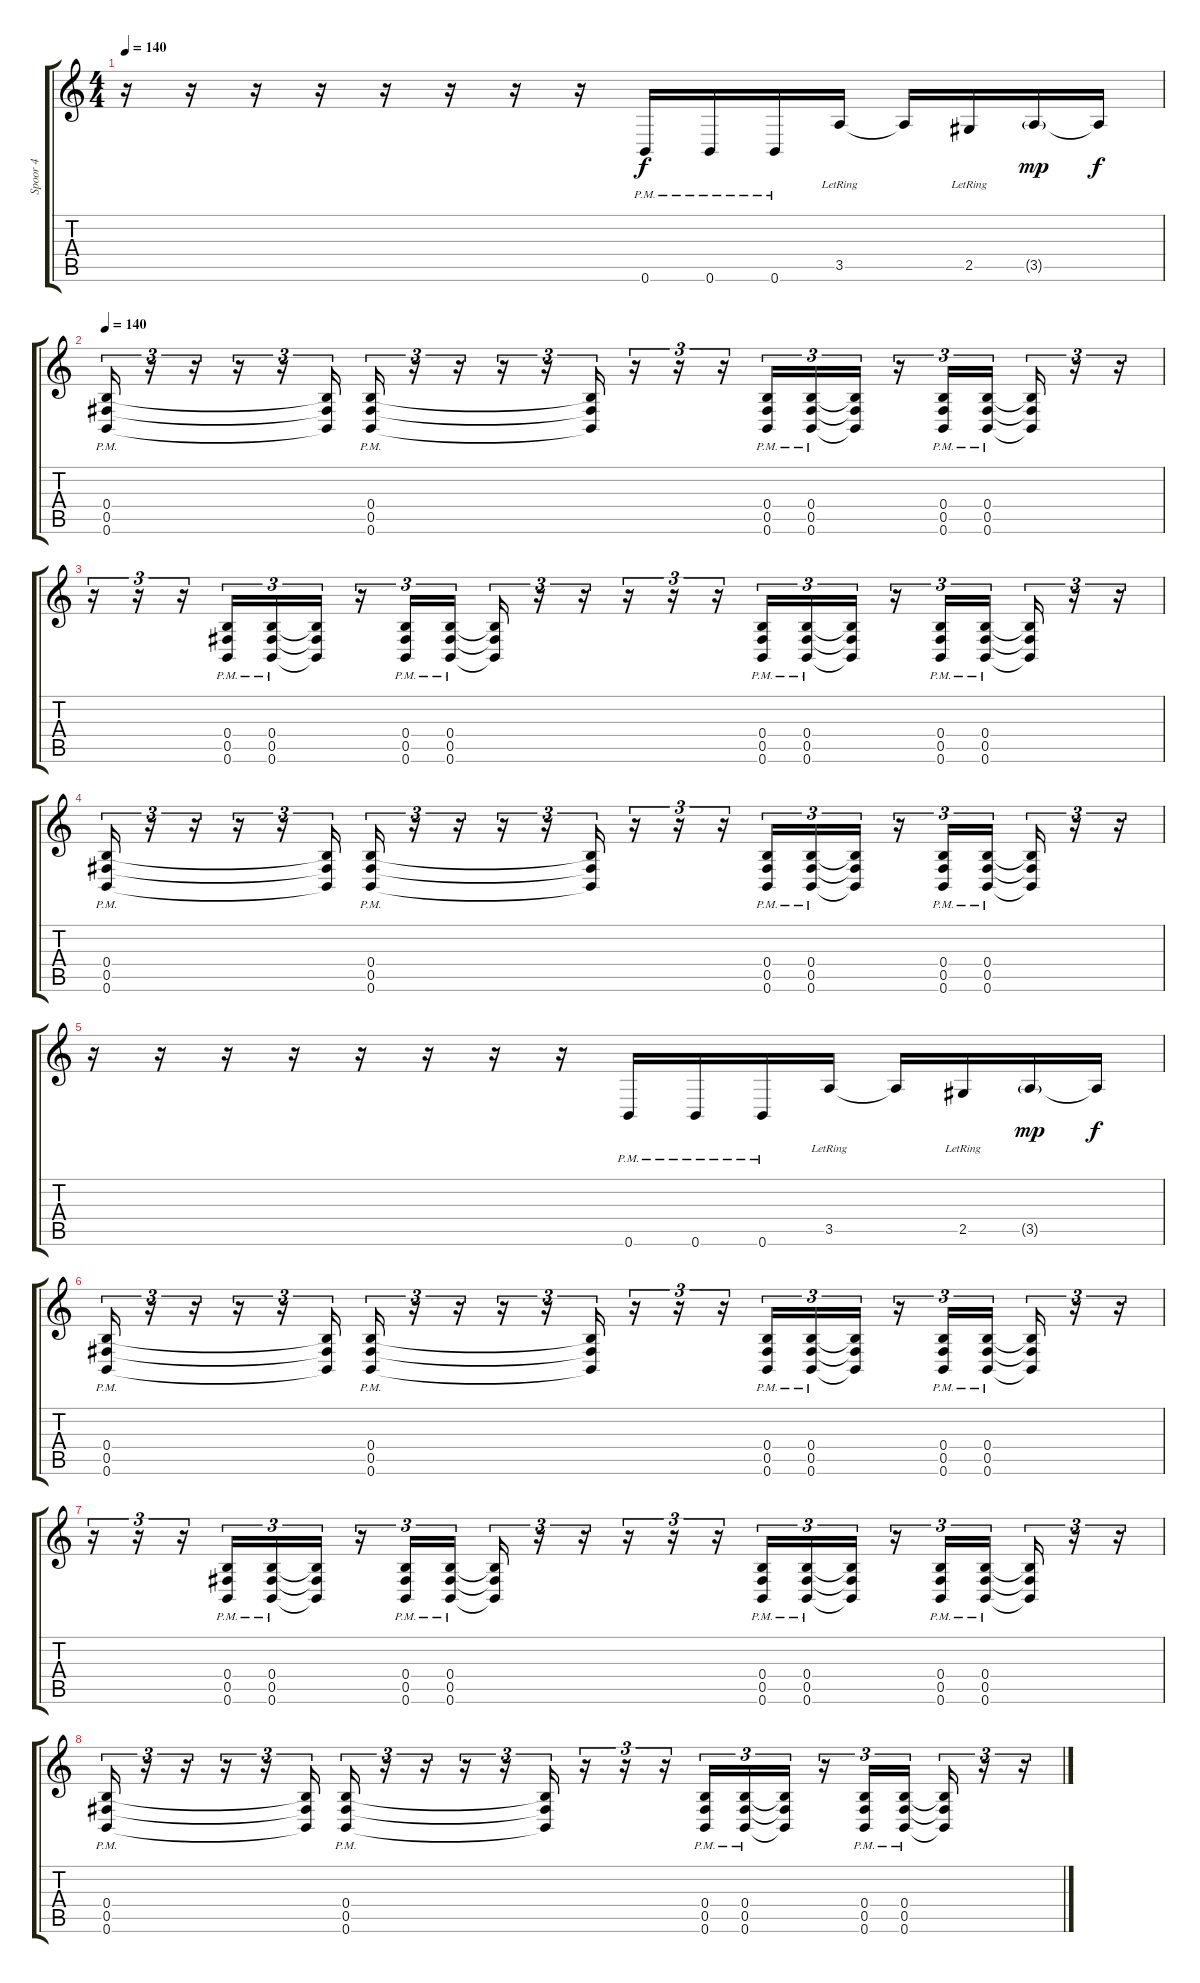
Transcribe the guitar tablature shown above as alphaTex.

\track ("Spoor 4" "Spoor 4") {instrument distortionguitar}
\staff {score tabs}
\tuning (Db4 Ab3 E3 B2 Gb2 B1) {hide}
\ts (4 4)
\tempo 140
\clef g2
\ks c
r.16{dy f} r.16 r.16 r.16 r.16 r.16 r.16 r.16 0.6{pm}.16 0.6{pm}.16 0.6{pm}.16 3.5{lr}.16 3.5{t}.16 2.5{lr}.16 3.5{g}.16{dy mp} 3.5{t}.16{dy f} |
\tempo 140
(0.4{pm} 0.5{pm} 0.6{pm}).16{tu (3 2)} r.16{tu (3 2)} r.16{tu (3 2)} r.16{tu (3 2)} r.16{tu (3 2)} (0.4{t} 0.5{t} 0.6{t}).16{tu (3 2)} (0.4{pm} 0.5{pm} 0.6{pm}).16{tu (3 2)} r.16{tu (3 2)} r.16{tu (3 2)} r.16{tu (3 2)} r.16{tu (3 2)} (0.4{t} 0.5{t} 0.6{t}).16{tu (3 2)} r.16{tu (3 2)} r.16{tu (3 2)} r.16{tu (3 2)} (0.4{pm} 0.5{pm} 0.6{pm}).16{tu (3 2)} (0.4{pm} 0.5{pm} 0.6{pm}).16{tu (3 2)} (0.4{t} 0.5{t} 0.6{t}).16{tu (3 2)} r.16{tu (3 2)} (0.4{pm} 0.5{pm} 0.6{pm}).16{tu (3 2)} (0.4{pm} 0.5{pm} 0.6{pm}).16{tu (3 2) beam splitsecondary} (0.4{t} 0.5{t} 0.6{t}).16{tu (3 2)} r.16{tu (3 2)} r.16{tu (3 2)} |
r.16{tu (3 2)} r.16{tu (3 2)} r.16{tu (3 2)} (0.4{pm} 0.5{pm} 0.6{pm}).16{tu (3 2)} (0.4{pm} 0.5{pm} 0.6{pm}).16{tu (3 2)} (0.4{t} 0.5{t} 0.6{t}).16{tu (3 2)} r.16{tu (3 2)} (0.4{pm} 0.5{pm} 0.6{pm}).16{tu (3 2)} (0.4{pm} 0.5{pm} 0.6{pm}).16{tu (3 2) beam splitsecondary} (0.4{t} 0.5{t} 0.6{t}).16{tu (3 2)} r.16{tu (3 2)} r.16{tu (3 2)} r.16{tu (3 2)} r.16{tu (3 2)} r.16{tu (3 2)} (0.4{pm} 0.5{pm} 0.6{pm}).16{tu (3 2)} (0.4{pm} 0.5{pm} 0.6{pm}).16{tu (3 2)} (0.4{t} 0.5{t} 0.6{t}).16{tu (3 2)} r.16{tu (3 2)} (0.4{pm} 0.5{pm} 0.6{pm}).16{tu (3 2)} (0.4{pm} 0.5{pm} 0.6{pm}).16{tu (3 2) beam splitsecondary} (0.4{t} 0.5{t} 0.6{t}).16{tu (3 2)} r.16{tu (3 2)} r.16{tu (3 2)} |
(0.4{pm} 0.5{pm} 0.6{pm}).16{tu (3 2)} r.16{tu (3 2)} r.16{tu (3 2)} r.16{tu (3 2)} r.16{tu (3 2)} (0.4{t} 0.5{t} 0.6{t}).16{tu (3 2)} (0.4{pm} 0.5{pm} 0.6{pm}).16{tu (3 2)} r.16{tu (3 2)} r.16{tu (3 2)} r.16{tu (3 2)} r.16{tu (3 2)} (0.4{t} 0.5{t} 0.6{t}).16{tu (3 2)} r.16{tu (3 2)} r.16{tu (3 2)} r.16{tu (3 2)} (0.4{pm} 0.5{pm} 0.6{pm}).16{tu (3 2)} (0.4{pm} 0.5{pm} 0.6{pm}).16{tu (3 2)} (0.4{t} 0.5{t} 0.6{t}).16{tu (3 2)} r.16{tu (3 2)} (0.4{pm} 0.5{pm} 0.6{pm}).16{tu (3 2)} (0.4{pm} 0.5{pm} 0.6{pm}).16{tu (3 2) beam splitsecondary} (0.4{t} 0.5{t} 0.6{t}).16{tu (3 2)} r.16{tu (3 2)} r.16{tu (3 2)} |
r.16 r.16 r.16 r.16 r.16 r.16 r.16 r.16 0.6{pm}.16 0.6{pm}.16 0.6{pm}.16 3.5{lr}.16 3.5{t}.16 2.5{lr}.16 3.5{g}.16{dy mp} 3.5{t}.16{dy f} |
(0.4{pm} 0.5{pm} 0.6{pm}).16{tu (3 2)} r.16{tu (3 2)} r.16{tu (3 2)} r.16{tu (3 2)} r.16{tu (3 2)} (0.4{t} 0.5{t} 0.6{t}).16{tu (3 2)} (0.4{pm} 0.5{pm} 0.6{pm}).16{tu (3 2)} r.16{tu (3 2)} r.16{tu (3 2)} r.16{tu (3 2)} r.16{tu (3 2)} (0.4{t} 0.5{t} 0.6{t}).16{tu (3 2)} r.16{tu (3 2)} r.16{tu (3 2)} r.16{tu (3 2)} (0.4{pm} 0.5{pm} 0.6{pm}).16{tu (3 2)} (0.4{pm} 0.5{pm} 0.6{pm}).16{tu (3 2)} (0.4{t} 0.5{t} 0.6{t}).16{tu (3 2)} r.16{tu (3 2)} (0.4{pm} 0.5{pm} 0.6{pm}).16{tu (3 2)} (0.4{pm} 0.5{pm} 0.6{pm}).16{tu (3 2) beam splitsecondary} (0.4{t} 0.5{t} 0.6{t}).16{tu (3 2)} r.16{tu (3 2)} r.16{tu (3 2)} |
r.16{tu (3 2)} r.16{tu (3 2)} r.16{tu (3 2)} (0.4{pm} 0.5{pm} 0.6{pm}).16{tu (3 2)} (0.4{pm} 0.5{pm} 0.6{pm}).16{tu (3 2)} (0.4{t} 0.5{t} 0.6{t}).16{tu (3 2)} r.16{tu (3 2)} (0.4{pm} 0.5{pm} 0.6{pm}).16{tu (3 2)} (0.4{pm} 0.5{pm} 0.6{pm}).16{tu (3 2) beam splitsecondary} (0.4{t} 0.5{t} 0.6{t}).16{tu (3 2)} r.16{tu (3 2)} r.16{tu (3 2)} r.16{tu (3 2)} r.16{tu (3 2)} r.16{tu (3 2)} (0.4{pm} 0.5{pm} 0.6{pm}).16{tu (3 2)} (0.4{pm} 0.5{pm} 0.6{pm}).16{tu (3 2)} (0.4{t} 0.5{t} 0.6{t}).16{tu (3 2)} r.16{tu (3 2)} (0.4{pm} 0.5{pm} 0.6{pm}).16{tu (3 2)} (0.4{pm} 0.5{pm} 0.6{pm}).16{tu (3 2) beam splitsecondary} (0.4{t} 0.5{t} 0.6{t}).16{tu (3 2)} r.16{tu (3 2)} r.16{tu (3 2)} |
(0.4{pm} 0.5{pm} 0.6{pm}).16{tu (3 2)} r.16{tu (3 2)} r.16{tu (3 2)} r.16{tu (3 2)} r.16{tu (3 2)} (0.4{t} 0.5{t} 0.6{t}).16{tu (3 2)} (0.4{pm} 0.5{pm} 0.6{pm}).16{tu (3 2)} r.16{tu (3 2)} r.16{tu (3 2)} r.16{tu (3 2)} r.16{tu (3 2)} (0.4{t} 0.5{t} 0.6{t}).16{tu (3 2)} r.16{tu (3 2)} r.16{tu (3 2)} r.16{tu (3 2)} (0.4{pm} 0.5{pm} 0.6{pm}).16{tu (3 2)} (0.4{pm} 0.5{pm} 0.6{pm}).16{tu (3 2)} (0.4{t} 0.5{t} 0.6{t}).16{tu (3 2)} r.16{tu (3 2)} (0.4{pm} 0.5{pm} 0.6{pm}).16{tu (3 2)} (0.4{pm} 0.5{pm} 0.6{pm}).16{tu (3 2) beam splitsecondary} (0.4{t} 0.5{t} 0.6{t}).16{tu (3 2)} r.16{tu (3 2)} r.16{tu (3 2)}
